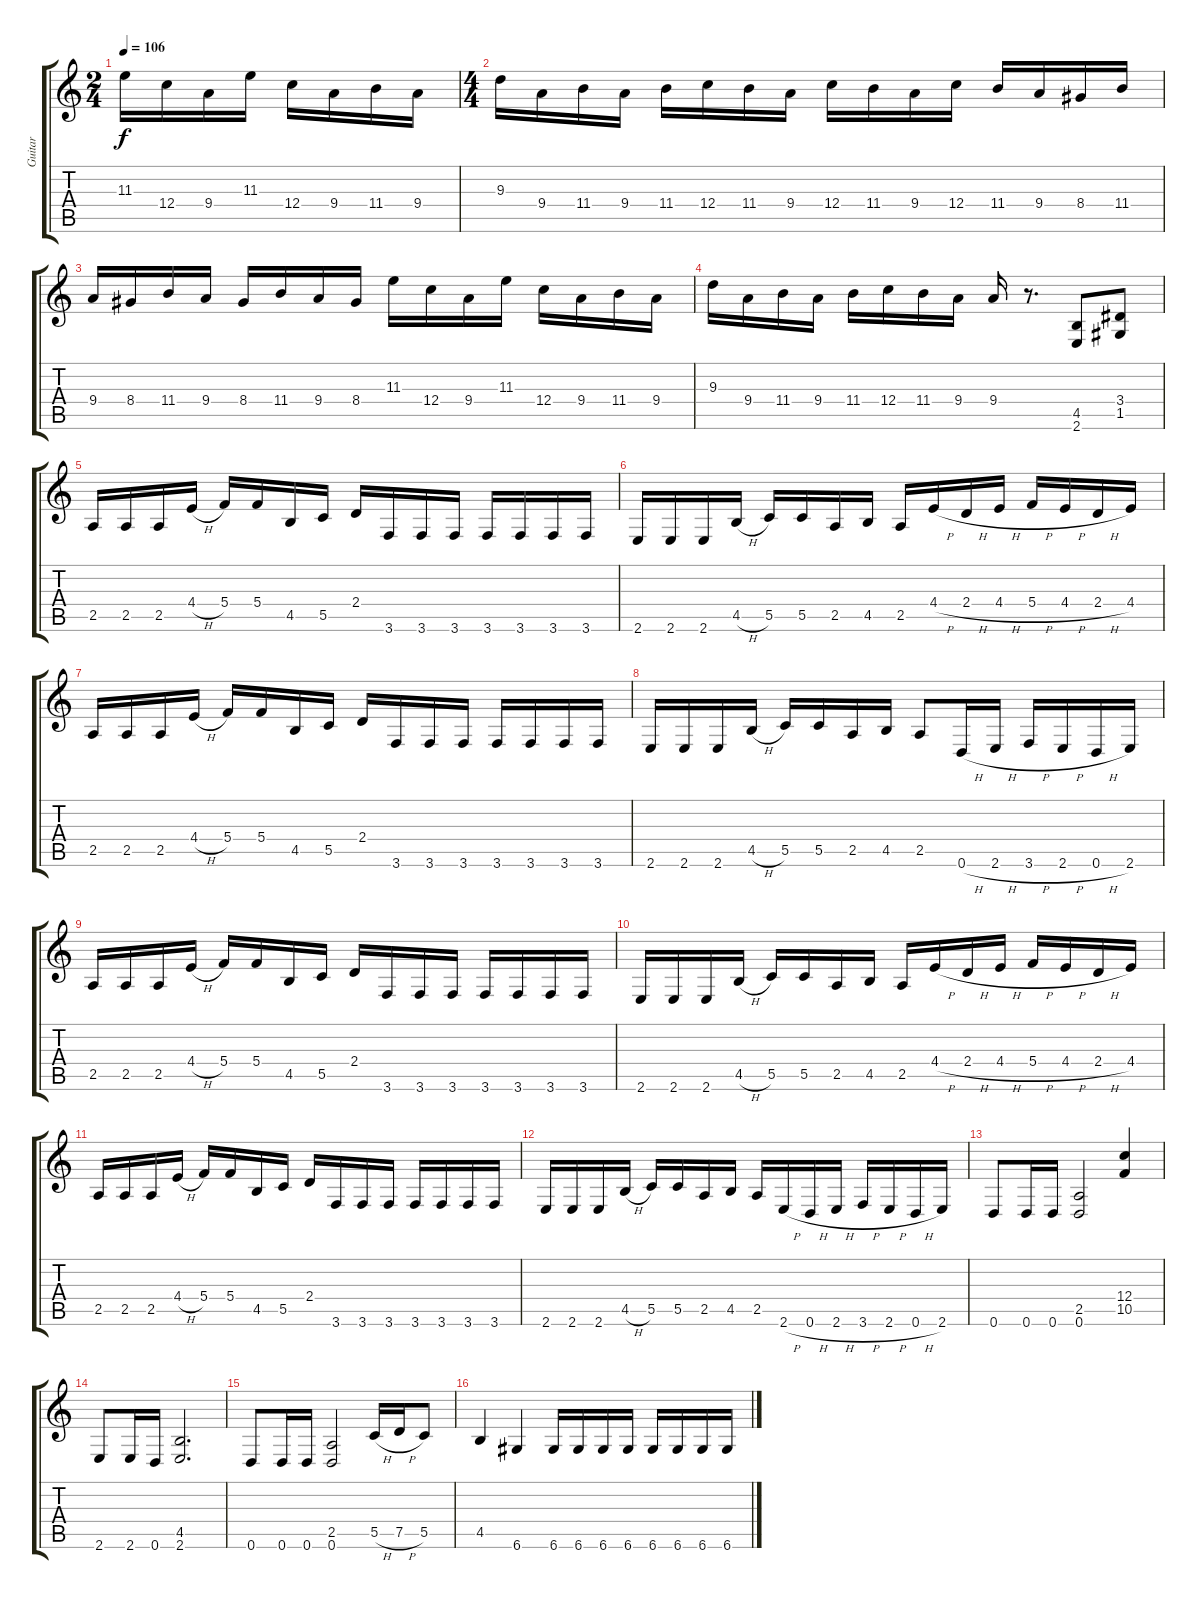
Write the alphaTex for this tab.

\track ("Guitar" "Guitar") {instrument distortionguitar}
\staff {score tabs}
\tuning (D4 A3 F3 C3 G2 D2) {hide}
\ts (2 4)
\tempo 106
\clef g2
\ks c
11.3.16{dy f instrument distortionguitar} 12.4.16 9.4.16 11.3.16 12.4.16 9.4.16 11.4.16 9.4.16 |
\ts (4 4)
9.3.16 9.4.16 11.4.16 9.4.16 11.4.16 12.4.16 11.4.16 9.4.16 12.4.16 11.4.16 9.4.16 12.4.16 11.4.16 9.4.16 8.4.16 11.4.16 |
9.4.16 8.4.16 11.4.16 9.4.16 8.4.16 11.4.16 9.4.16 8.4.16 11.3.16 12.4.16 9.4.16 11.3.16 12.4.16 9.4.16 11.4.16 9.4.16 |
9.3.16 9.4.16 11.4.16 9.4.16 11.4.16 12.4.16 11.4.16 9.4.16 9.4.16 r.8{d} (4.5 2.6).8 (3.4 1.5).8 |
2.5.16 2.5.16 2.5.16 4.4{h}.16 5.4.16 5.4.16 4.5.16 5.5.16 2.4.16 3.6.16 3.6.16 3.6.16 3.6.16 3.6.16 3.6.16 3.6.16 |
2.6.16 2.6.16 2.6.16 4.5{h}.16 5.5.16 5.5.16 2.5.16 4.5.16 2.5.16 4.4{h}.16 2.4{h}.16 4.4{h}.16 5.4{h}.16 4.4{h}.16 2.4{h}.16 4.4.16 |
2.5.16 2.5.16 2.5.16 4.4{h}.16 5.4.16 5.4.16 4.5.16 5.5.16 2.4.16 3.6.16 3.6.16 3.6.16 3.6.16 3.6.16 3.6.16 3.6.16 |
2.6.16 2.6.16 2.6.16 4.5{h}.16 5.5.16 5.5.16 2.5.16 4.5.16 2.5.8 0.6{h}.16 2.6{h}.16 3.6{h}.16 2.6{h}.16 0.6{h}.16 2.6.16 |
2.5.16 2.5.16 2.5.16 4.4{h}.16 5.4.16 5.4.16 4.5.16 5.5.16 2.4.16 3.6.16 3.6.16 3.6.16 3.6.16 3.6.16 3.6.16 3.6.16 |
2.6.16 2.6.16 2.6.16 4.5{h}.16 5.5.16 5.5.16 2.5.16 4.5.16 2.5.16 4.4{h}.16 2.4{h}.16 4.4{h}.16 5.4{h}.16 4.4{h}.16 2.4{h}.16 4.4.16 |
2.5.16 2.5.16 2.5.16 4.4{h}.16 5.4.16 5.4.16 4.5.16 5.5.16 2.4.16 3.6.16 3.6.16 3.6.16 3.6.16 3.6.16 3.6.16 3.6.16 |
2.6.16 2.6.16 2.6.16 4.5{h}.16 5.5.16 5.5.16 2.5.16 4.5.16 2.5.16 2.6{h}.16 0.6{h}.16 2.6{h}.16 3.6{h}.16 2.6{h}.16 0.6{h}.16 2.6.16 |
0.6.8 0.6.16 0.6.16 (2.5 0.6).2 (12.4 10.5).4 |
2.6.8 2.6.16 0.6.16 (4.5 2.6).2{d} |
0.6.8 0.6.16 0.6.16 (2.5 0.6).2 5.5{h}.16 7.5{h}.16 5.5.8 |
4.5.4 6.6.4 6.6.16 6.6.16 6.6.16 6.6.16 6.6.16 6.6.16 6.6.16 6.6.16
